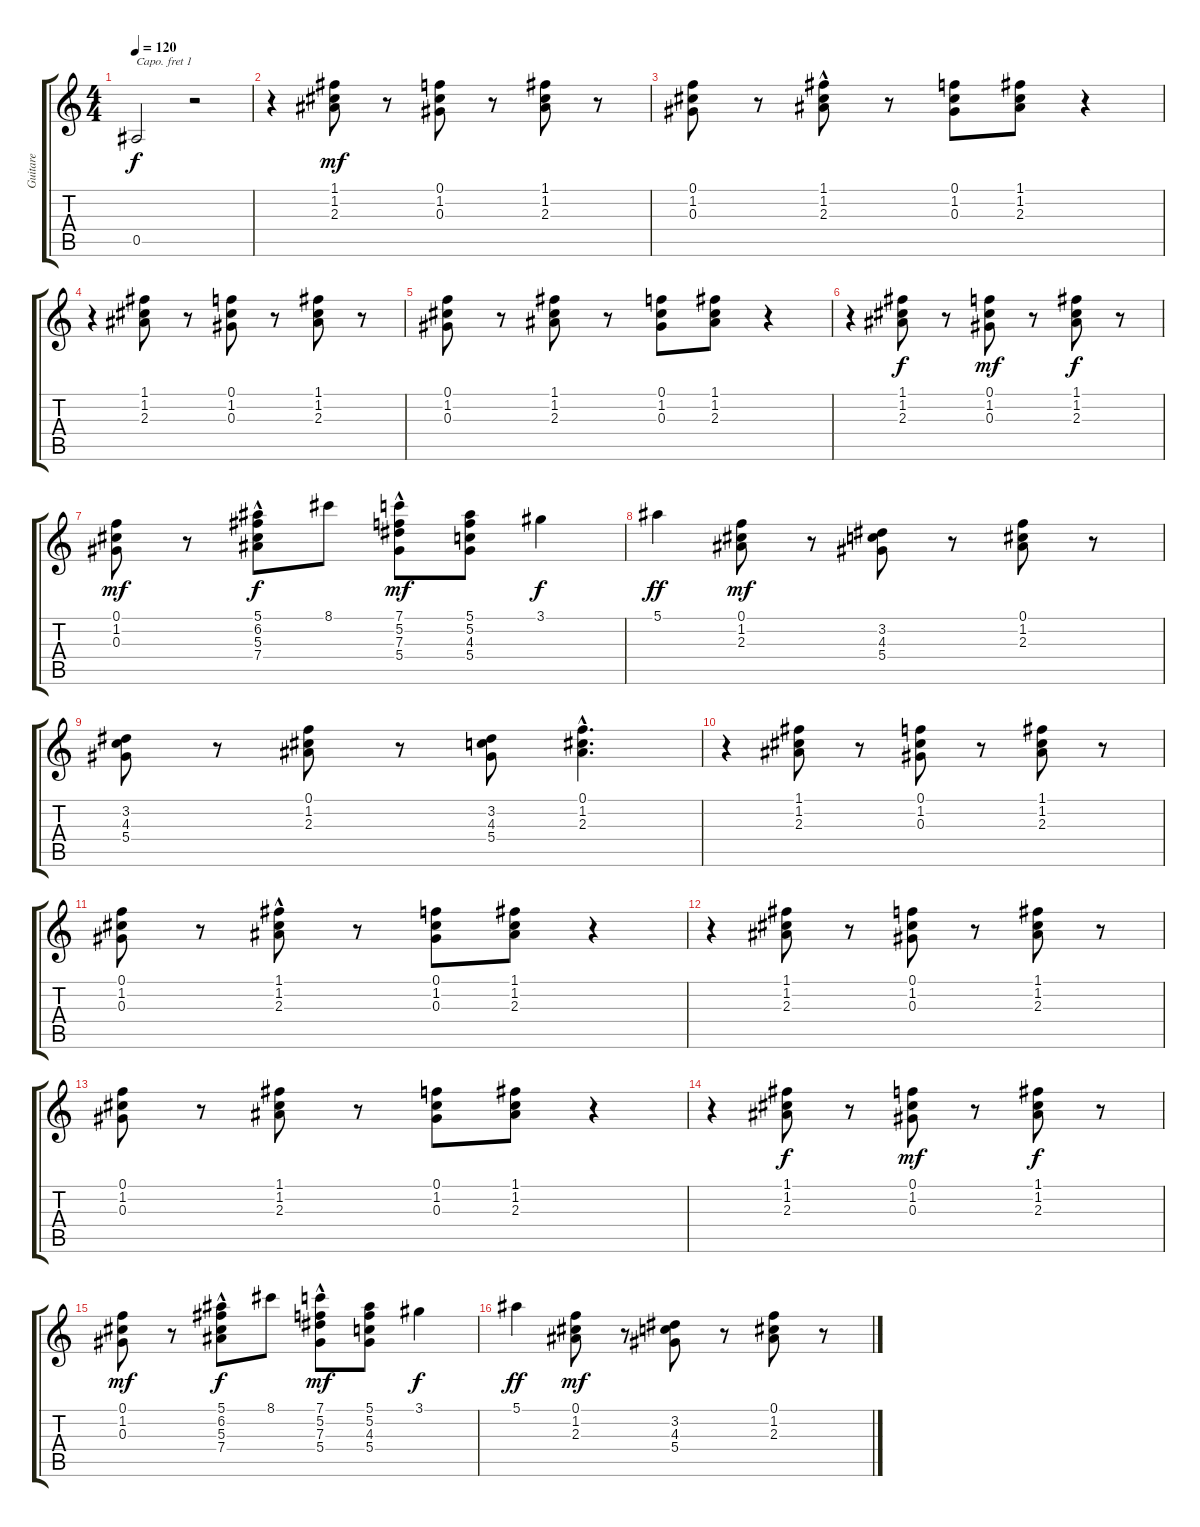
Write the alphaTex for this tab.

\track ("Guitare" "Guitare") {instrument distortionguitar}
\staff {score tabs}
\capo 1
\tuning (E4 B3 G3 D3 A2 E2) {hide}
\ts (4 4)
\tempo 120
\clef g2
\ks c
0.5.2{dy f} r.2 |
r.4 (1.1 1.2 2.3).8{dy mf} r.8 (0.1 1.2 0.3).8 r.8 (1.1 1.2 2.3).8 r.8 |
(0.1 1.2 0.3).8 r.8 (1.1{hac} 1.2{hac} 2.3).8 r.8 (0.1 1.2 0.3).8 (1.1 1.2 2.3).8 r.4 |
r.4 (1.1 1.2 2.3).8 r.8 (0.1 1.2 0.3).8 r.8 (1.1 1.2 2.3).8 r.8 |
(0.1 1.2 0.3).8 r.8 (1.1 1.2 2.3).8 r.8 (0.1 1.2 0.3).8 (1.1 1.2 2.3).8 r.4 |
r.4 (1.1 1.2 2.3).8{dy f} r.8 (0.1 1.2 0.3).8{dy mf} r.8 (1.1 1.2 2.3).8{dy f} r.8 |
(0.1 1.2 0.3).8{dy mf} r.8 (5.1 6.2 5.3{hac} 7.4).8{dy f} 8.1.8 (7.1 5.2{hac} 7.3{hac} 5.4).8{dy mf} (5.1 5.2 4.3 5.4).8 3.1.4{dy f} |
5.1.4{dy ff} (0.1 1.2 2.3).8{dy mf} r.8 (3.2 4.3 5.4).8 r.8 (0.1 1.2 2.3).8 r.8 |
(3.2 4.3 5.4).8 r.8 (0.1 1.2 2.3).8 r.8 (3.2 4.3 5.4).8 (0.1{hac} 1.2{hac} 2.3{hac}).4{d} |
r.4 (1.1 1.2 2.3).8 r.8 (0.1 1.2 0.3).8 r.8 (1.1 1.2 2.3).8 r.8 |
(0.1 1.2 0.3).8 r.8 (1.1{hac} 1.2{hac} 2.3).8 r.8 (0.1 1.2 0.3).8 (1.1 1.2 2.3).8 r.4 |
r.4 (1.1 1.2 2.3).8 r.8 (0.1 1.2 0.3).8 r.8 (1.1 1.2 2.3).8 r.8 |
(0.1 1.2 0.3).8 r.8 (1.1 1.2 2.3).8 r.8 (0.1 1.2 0.3).8 (1.1 1.2 2.3).8 r.4 |
r.4 (1.1 1.2 2.3).8{dy f} r.8 (0.1 1.2 0.3).8{dy mf} r.8 (1.1 1.2 2.3).8{dy f} r.8 |
(0.1 1.2 0.3).8{dy mf} r.8 (5.1 6.2 5.3{hac} 7.4).8{dy f} 8.1.8 (7.1 5.2{hac} 7.3{hac} 5.4).8{dy mf} (5.1 5.2 4.3 5.4).8 3.1.4{dy f} |
5.1.4{dy ff} (0.1 1.2 2.3).8{dy mf} r.8 (3.2 4.3 5.4).8 r.8 (0.1 1.2 2.3).8 r.8
